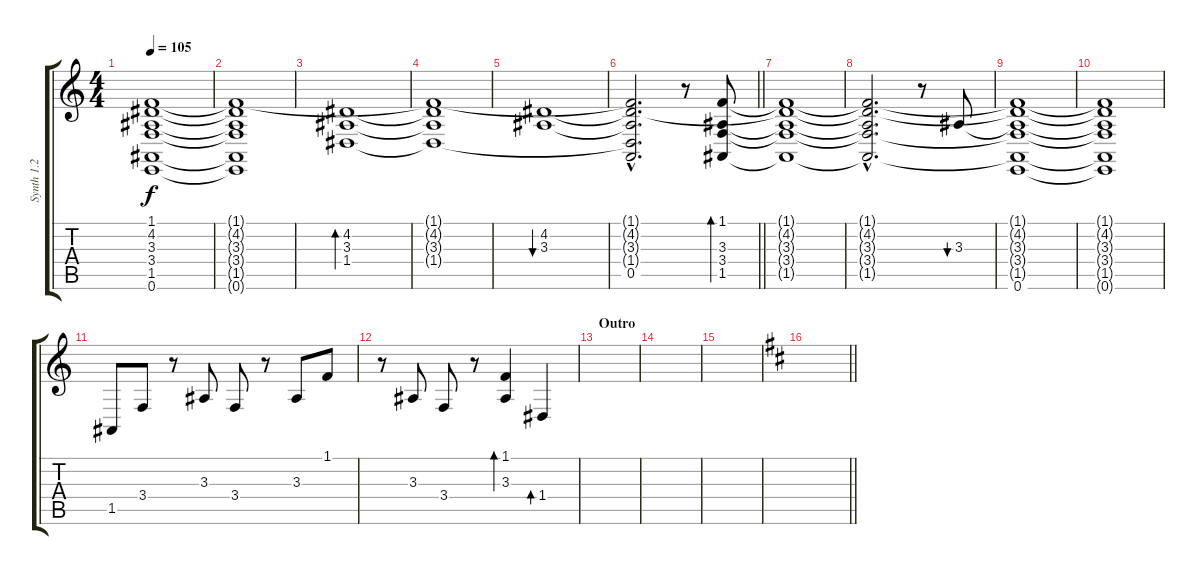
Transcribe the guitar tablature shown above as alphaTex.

\track ("Synth 1.2 (Koto)" "Synth 1.2 ") {instrument koto}
\staff {score tabs}
\tuning (E4 B3 G3 D3 A2 E2) {hide}
\ts (4 4)
\tempo 105
\clef g2
\ks c
(1.1{t} 4.2{t} 3.3{t} 3.4{t} 1.5{t} 0.6).1{dy f} |
(1.1{t} 4.2{t} 3.3{t} 3.4{t} 1.5{t} 0.6{t}).1 |
(4.2 3.3 1.4).1{bd 480} |
(1.1{t} 4.2{t} 3.3{t} 1.4{t}).1 |
(4.2 3.3).1{bu 480} |
\barLineRight lightlight
(1.1{hac t} 4.2{hac t} 3.3{hac t} 1.4{hac t} 0.5{hac}).2{d} r.8 (1.1 3.3 3.4 1.5).8{bd 480} |
(1.1{t} 4.2{t} 3.3{t} 3.4{t} 1.5{t}).1 |
(1.1{hac t} 4.2{hac t} 3.3{hac t} 3.4{hac t} 1.5{hac t}).2{d} r.8 3.3.8{bu 480} |
(1.1{t} 4.2{t} 3.3{t} 3.4{t} 1.5{t} 0.6).1 |
(1.1{t} 4.2{t} 3.3{t} 3.4{t} 1.5{t} 0.6{t}).1 |
1.5.8 3.4.8 r.8 3.3.8 3.4.8 r.8 3.3.8 1.1.8 |
r.8 3.3.8 3.4.8 r.8 (1.1 3.3).4{bd 240} 1.4.4{bd 240} |
\section ("" "Outro")
|
|
|
\barLineRight lightlight
\ks d
